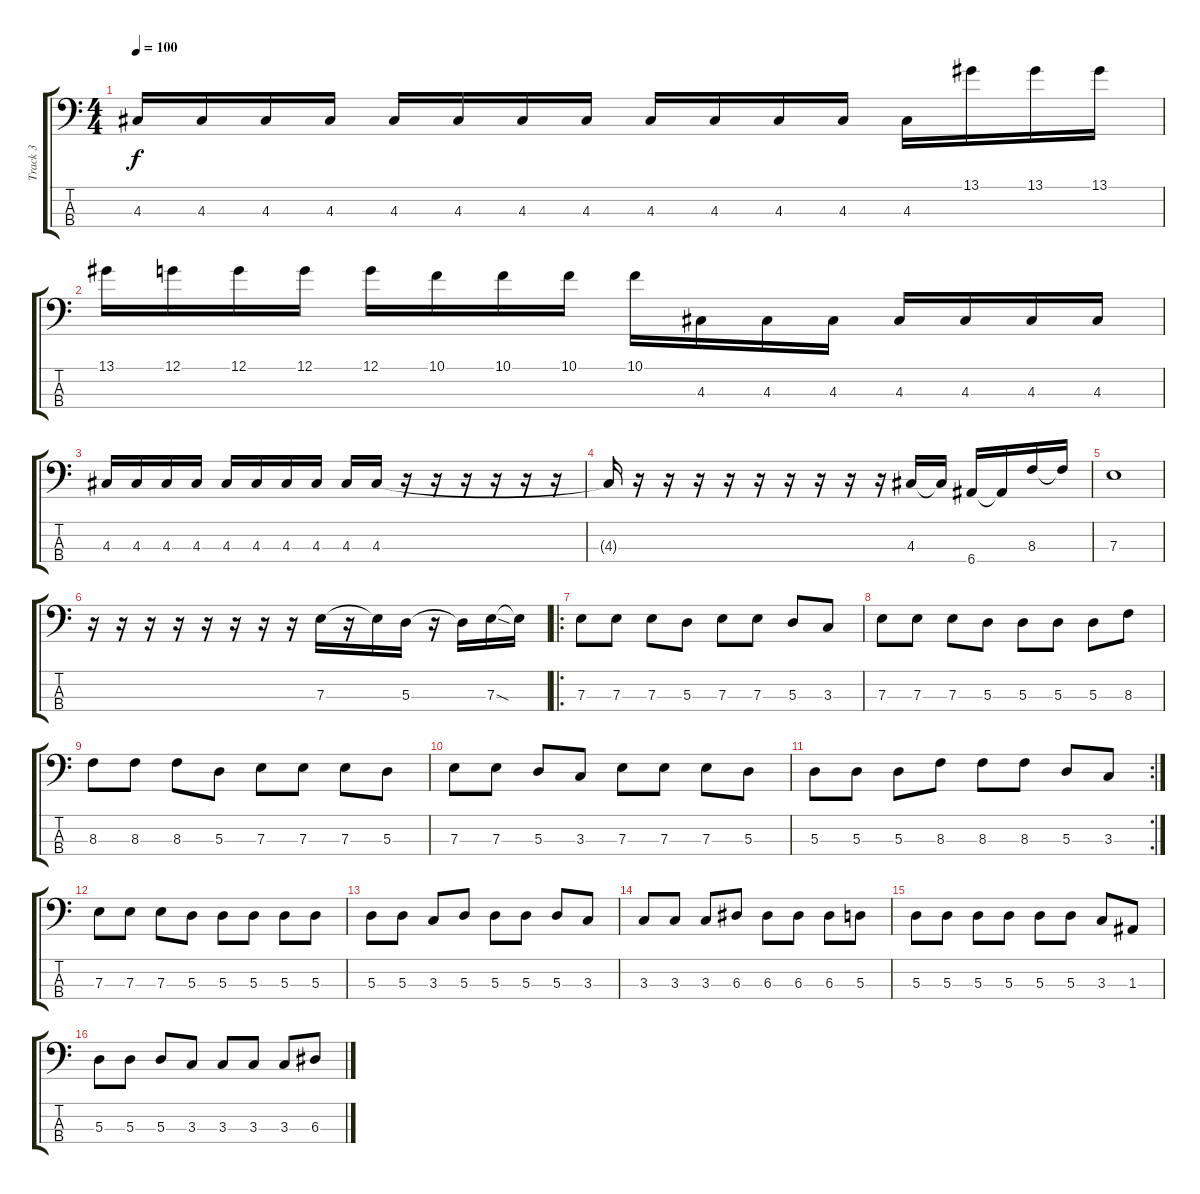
\track ("Track 3" "Track 3") {instrument electricbassfinger}
\staff {score tabs}
\tuning (G2 D2 A1 E1) {hide}
\ts (4 4)
\tempo 100
\clef f4
\ks c
4.3.16{dy f} 4.3.16 4.3.16 4.3.16 4.3.16 4.3.16 4.3.16 4.3.16 4.3.16 4.3.16 4.3.16 4.3.16 4.3.16 13.1.16 13.1.16 13.1.16 |
13.1.16 12.1.16 12.1.16 12.1.16 12.1.16 10.1.16 10.1.16 10.1.16 10.1.16 4.3.16 4.3.16 4.3.16 4.3.16 4.3.16 4.3.16 4.3.16 |
4.3.16 4.3.16 4.3.16 4.3.16 4.3.16 4.3.16 4.3.16 4.3.16 4.3.16 4.3.16 r.16 r.16 r.16 r.16 r.16 r.16 |
4.3{t}.16 r.16 r.16 r.16 r.16 r.16 r.16 r.16 r.16 r.16 4.3.16 4.3{t}.16 6.4.16 6.4{t}.16 8.3.16 8.3{t}.16 |
7.3.1 |
r.16 r.16 r.16 r.16 r.16 r.16 r.16 r.16 7.3.16 r.16 7.3{t}.16 5.3.16 r.16 5.3{t}.16 7.3{sod}.16 7.3{t}.16 |
\ro
7.3.8 7.3.8 7.3.8 5.3.8 7.3.8 7.3.8 5.3.8 3.3.8 |
7.3.8 7.3.8 7.3.8 5.3.8 5.3.8 5.3.8 5.3.8 8.3.8 |
8.3.8 8.3.8 8.3.8 5.3.8 7.3.8 7.3.8 7.3.8 5.3.8 |
7.3.8 7.3.8 5.3.8 3.3.8 7.3.8 7.3.8 7.3.8 5.3.8 |
\rc 2
5.3.8 5.3.8 5.3.8 8.3.8 8.3.8 8.3.8 5.3.8 3.3.8 |
7.3.8 7.3.8 7.3.8 5.3.8 5.3.8 5.3.8 5.3.8 5.3.8 |
5.3.8 5.3.8 3.3.8 5.3.8 5.3.8 5.3.8 5.3.8 3.3.8 |
3.3.8 3.3.8 3.3.8 6.3.8 6.3.8 6.3.8 6.3.8 5.3.8 |
5.3.8 5.3.8 5.3.8 5.3.8 5.3.8 5.3.8 3.3.8 1.3.8 |
5.3.8 5.3.8 5.3.8 3.3.8 3.3.8 3.3.8 3.3.8 6.3.8
